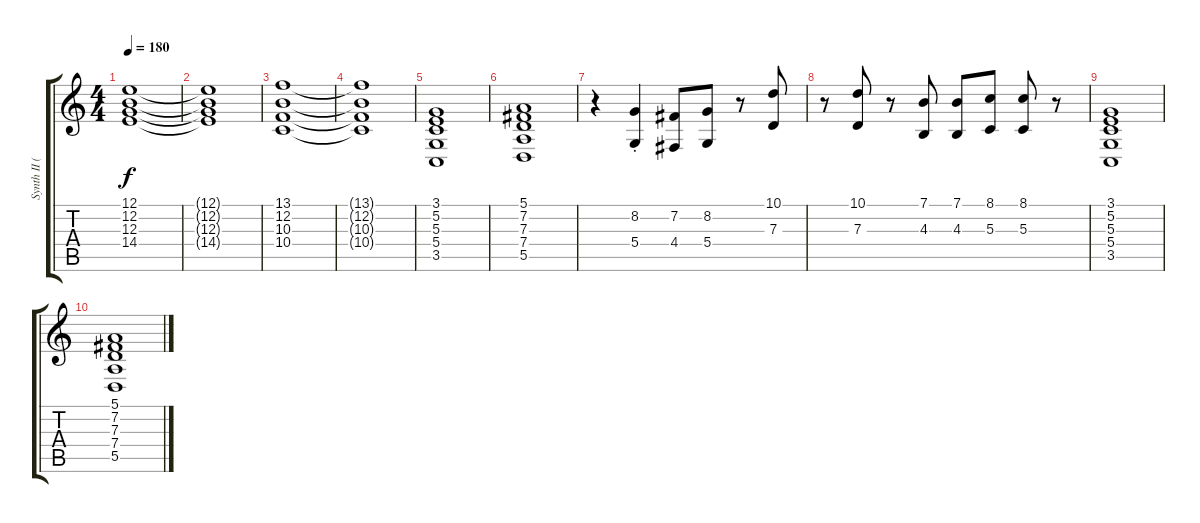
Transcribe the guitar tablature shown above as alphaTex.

\track ("Synth II (Kotobuki Tsumugi)" "Synth II (") {instrument stringensemble1}
\staff {score tabs}
\tuning (E4 B3 G3 D3 A2 E2) {hide}
\ts (4 4)
\tempo 180
\clef g2
\ks c
(12.1 12.2 12.3 14.4).1{dy f} |
(12.1{t} 12.2{t} 12.3{t} 14.4{t}).1 |
(13.1 12.2 10.3 10.4).1 |
(13.1{t} 12.2{t} 10.3{t} 10.4{t}).1 |
(3.1 5.2 5.3 5.4 3.5).1 |
(5.1 7.2 7.3 7.4 5.5).1 |
r.4 (8.2 5.4{st}).4 (7.2 4.4).8 (8.2 5.4).8 r.8 (10.1 7.3).8 |
r.8 (10.1 7.3).8 r.8 (7.1 4.3).8 (7.1 4.3).8 (8.1 5.3).8 (8.1 5.3).8 r.8 |
(3.1 5.2 5.3 5.4 3.5).1 |
(5.1 7.2 7.3 7.4 5.5).1
